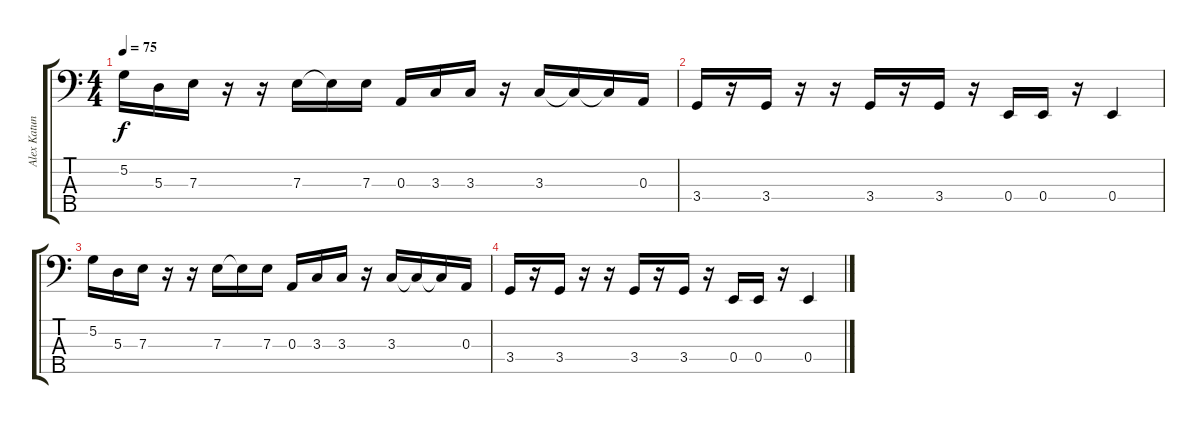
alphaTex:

\track ("Alex Katunich" "Alex Katun") {instrument electricbassfinger}
\staff {score tabs}
\tuning (G2 D2 A1 E1 B0) {hide}
\ts (4 4)
\tempo 75
\clef f4
\ks c
5.2.16{dy f} 5.3.16 7.3.16 r.16 r.16 7.3.16 7.3{t}.16 7.3.16 0.3.16 3.3.16 3.3.16 r.16 3.3.16 3.3{t}.16 3.3{t}.16 0.3.16 |
3.4.16 r.16 3.4.16 r.16 r.16 3.4.16 r.16 3.4.16 r.16 0.4.16 0.4.16 r.16 0.4.4 |
5.2.16 5.3.16 7.3.16 r.16 r.16 7.3.16 7.3{t}.16 7.3.16 0.3.16 3.3.16 3.3.16 r.16 3.3.16 3.3{t}.16 3.3{t}.16 0.3.16 |
3.4.16 r.16 3.4.16 r.16 r.16 3.4.16 r.16 3.4.16 r.16 0.4.16 0.4.16 r.16 0.4.4
